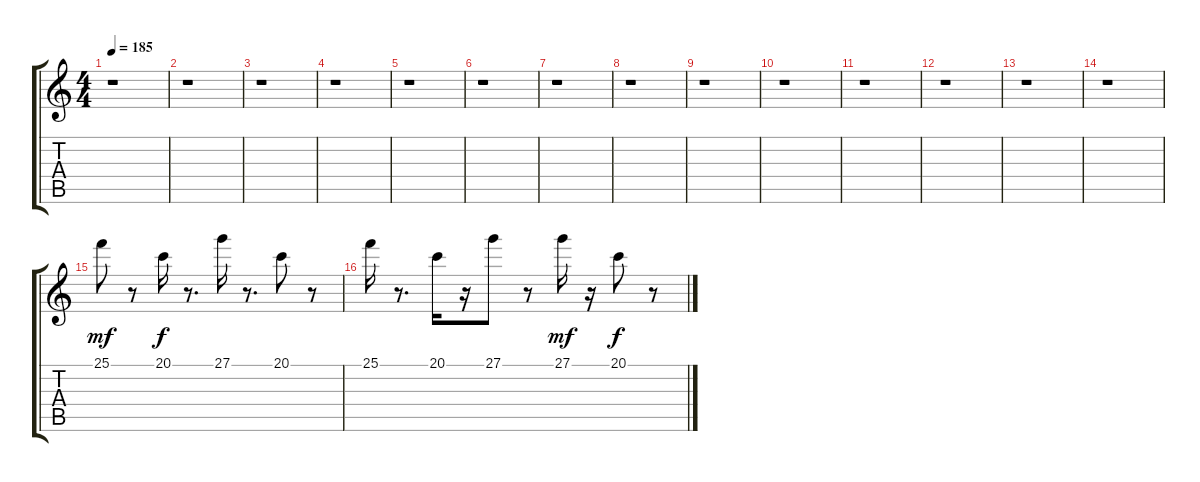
\track "" {instrument taikodrum}
\staff {score tabs}
\tuning (E4 B3 G3 D3 A2 E2) {hide}
\ts (4 4)
\tempo 185
\clef g2
\ks c
r.1{dy mf} |
r.1 |
r.1 |
r.1 |
r.1 |
r.1 |
r.1 |
r.1 |
r.1 |
r.1 |
r.1 |
r.1 |
r.1 |
r.1 |
25.1.8 r.8 20.1.16{dy f} r.8{d} 27.1.16 r.8{d} 20.1.8 r.8 |
25.1.16 r.8{d} 20.1.16 r.16 27.1.8 r.8 27.1.16{dy mf} r.16 20.1.8{dy f} r.8
